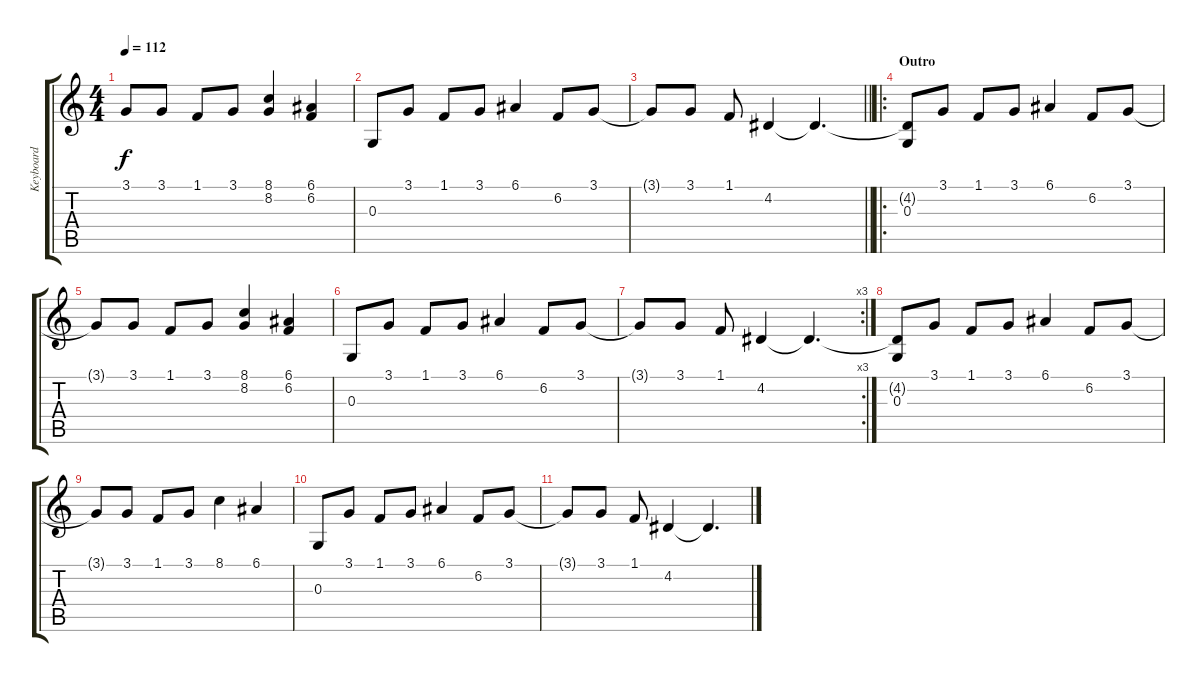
\track ("Keyboard" "Keyboard") {mute instrument rockorgan}
\staff {score tabs}
\tuning (E4 B3 G3 D3 A2 E2) {hide}
\ts (4 4)
\tempo 112
\clef g2
\ks c
3.1{t}.8{dy f} 3.1.8 1.1.8 3.1.8 (8.1 8.2).4 (6.1 6.2).4 |
0.3.8 3.1.8 1.1.8 3.1.8 6.1.4 6.2.8 3.1.8 |
\barLineRight lightlight
3.1{t}.8 3.1.8 1.1.8 4.2.4 4.2{t}.4{d} |
\ro
\section ("" "Outro")
(4.2{t} 0.3).8 3.1.8 1.1.8 3.1.8 6.1.4 6.2.8 3.1.8 |
3.1{t}.8 3.1.8 1.1.8 3.1.8 (8.1 8.2).4 (6.1 6.2).4 |
0.3.8 3.1.8 1.1.8 3.1.8 6.1.4 6.2.8 3.1.8 |
\rc 3
3.1{t}.8 3.1.8 1.1.8 4.2.4 4.2{t}.4{d} |
(4.2{t} 0.3).8 3.1.8 1.1.8 3.1.8 6.1.4 6.2.8 3.1.8 |
3.1{t}.8 3.1.8 1.1.8 3.1.8 8.1.4 6.1.4 |
0.3.8 3.1.8 1.1.8 3.1.8 6.1.4 6.2.8 3.1.8 |
3.1{t}.8 3.1.8 1.1.8 4.2.4 4.2{t}.4{d}
